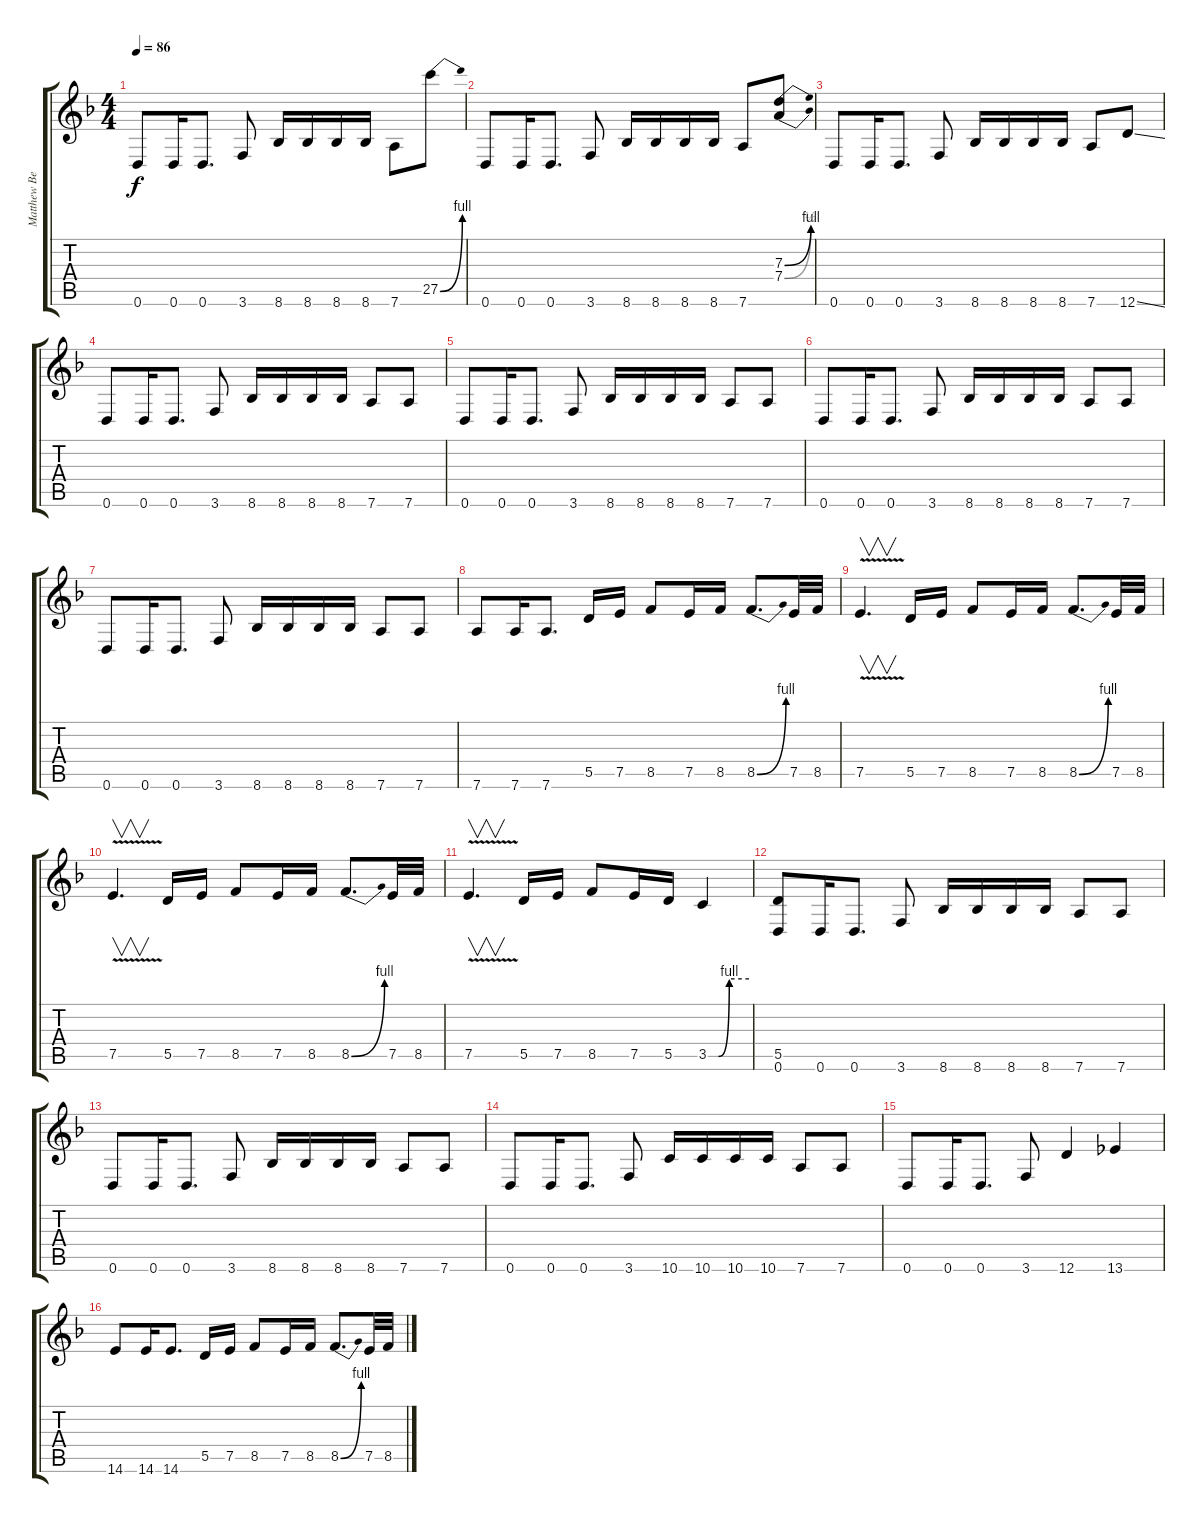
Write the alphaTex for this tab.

\track ("Matthew Bellamy" "Matthew Be") {instrument distortionguitar}
\staff {score tabs}
\tuning (E4 B3 G3 D3 A2 D2) {hide}
\ts (4 4)
\tempo 86
\clef g2
\ks f
0.6.8{dy f} 0.6.16 0.6.8{d} 3.6.8 8.6.16 8.6.16 8.6.16 8.6.16 7.6.8 27.5{be (bend 0 0 60 4)}.8 |
0.6.8 0.6.16 0.6.8{d} 3.6.8 8.6.16 8.6.16 8.6.16 8.6.16 7.6.8 (7.3{be (bend 0 0 60 4)} 7.4{be (bend 0 0 60 2)}).8 |
0.6.8 0.6.16 0.6.8{d} 3.6.8 8.6.16 8.6.16 8.6.16 8.6.16 7.6.8 12.6{ss}.8 |
0.6.8 0.6.16 0.6.8{d} 3.6.8 8.6.16 8.6.16 8.6.16 8.6.16 7.6.8 7.6.8 |
0.6.8 0.6.16 0.6.8{d} 3.6.8 8.6.16 8.6.16 8.6.16 8.6.16 7.6.8 7.6.8 |
0.6.8 0.6.16 0.6.8{d} 3.6.8 8.6.16 8.6.16 8.6.16 8.6.16 7.6.8 7.6.8 |
0.6.8 0.6.16 0.6.8{d} 3.6.8 8.6.16 8.6.16 8.6.16 8.6.16 7.6.8 7.6.8 |
7.6.8 7.6.16 7.6.8{d} 5.5.16 7.5.16 8.5.8 7.5.16 8.5.16 8.5{be (bend 0 0 60 4)}.8{d} 7.5.32 8.5.32 |
7.5{v}.4{v d} 5.5.16 7.5.16 8.5.8 7.5.16 8.5.16 8.5{be (bend 0 0 60 4)}.8{d} 7.5.32 8.5.32 |
7.5{v}.4{v d} 5.5.16 7.5.16 8.5.8 7.5.16 8.5.16 8.5{be (bend 0 0 60 4)}.8{d} 7.5.32 8.5.32 |
7.5{v}.4{v d} 5.5.16 7.5.16 8.5.8 7.5.16 5.5.16 3.5{be (custom 0 0 15 0 31 4 60 4)}.4 |
(5.5 0.6).8 0.6.16 0.6.8{d} 3.6.8 8.6.16 8.6.16 8.6.16 8.6.16 7.6.8 7.6.8 |
0.6.8 0.6.16 0.6.8{d} 3.6.8 8.6.16 8.6.16 8.6.16 8.6.16 7.6.8 7.6.8 |
0.6.8 0.6.16 0.6.8{d} 3.6.8 10.6.16 10.6.16 10.6.16 10.6.16 7.6.8 7.6.8 |
0.6.8 0.6.16 0.6.8{d} 3.6.8 12.6.4 13.6.4 |
14.6.8 14.6.16 14.6.8{d} 5.5.16 7.5.16 8.5.8 7.5.16 8.5.16 8.5{be (bend 0 0 60 4)}.8{d} 7.5.32 8.5.32
